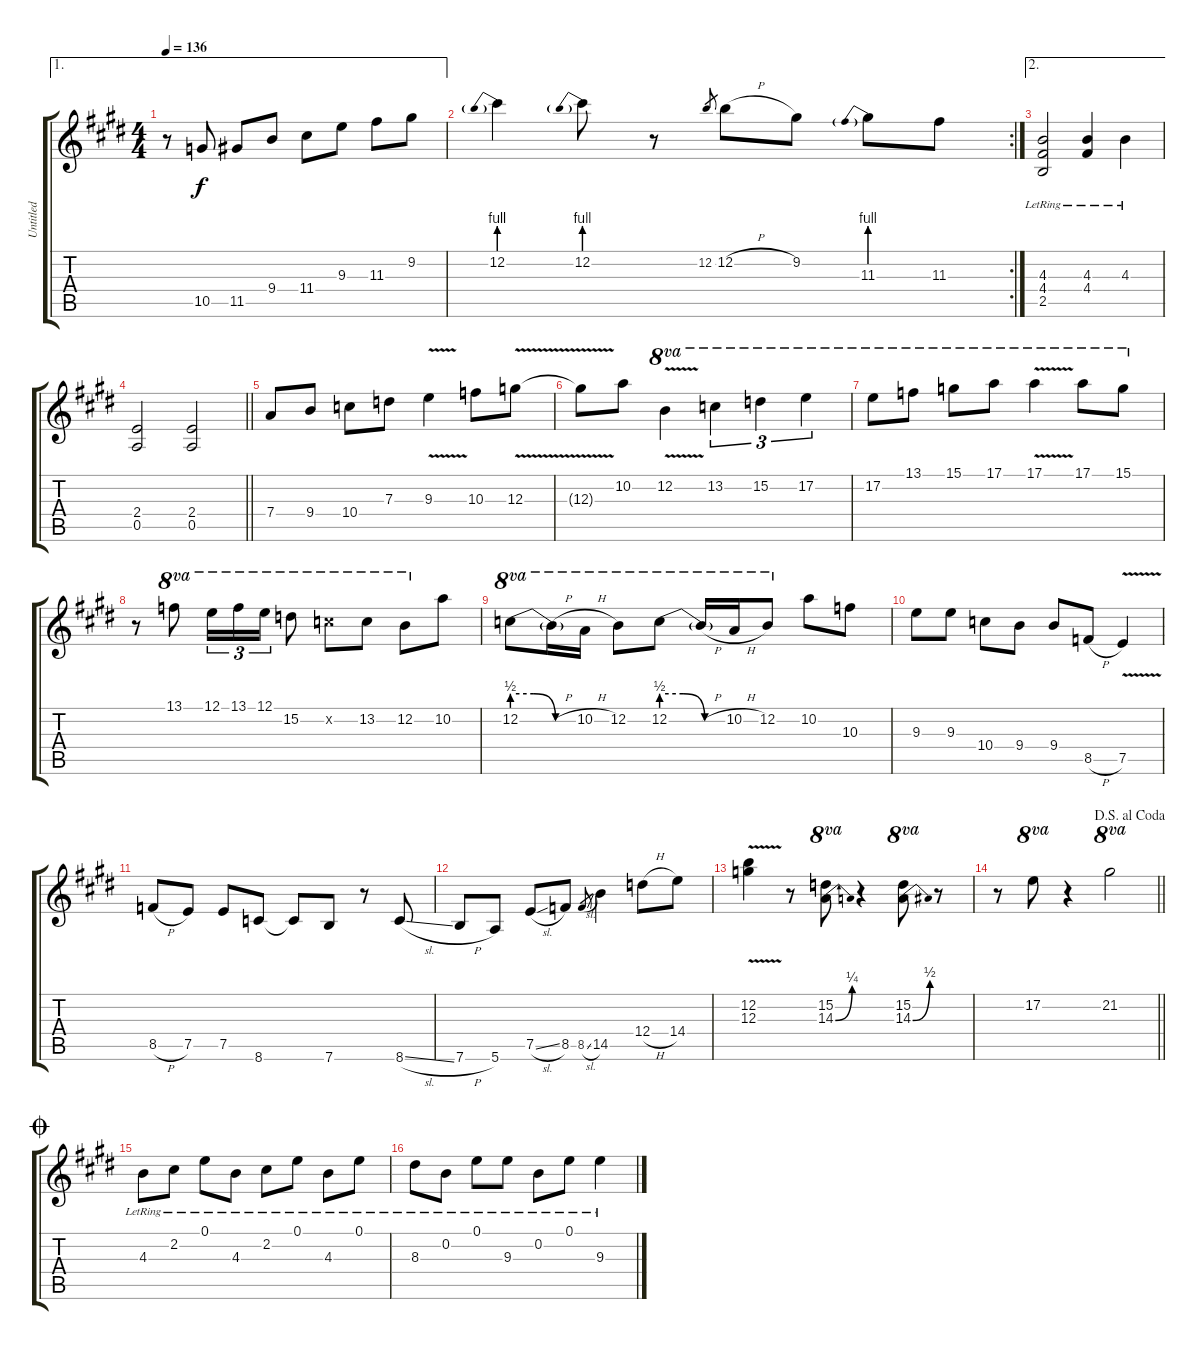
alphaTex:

\track ("Untitled" "Untitled") {instrument distortionguitar}
\staff {score tabs}
\tuning (E4 B3 G3 D3 A2 E2) {hide}
\ae 1
\ts (4 4)
\tempo 136
\clef g2
\ks e
r.8{dy f} 10.5.8 11.5.8 9.4.8 11.4.8 9.3.8 11.3.8 9.2.8 |
\rc 2
\ks c#minor
12.2{be (prebend 0 4 60 4)}.4 12.2{be (prebend 0 4 60 4)}.8 r.8 12.2.8{gr} 12.2{h}.8 9.2.8 11.3{be (prebend 0 4 60 4)}.8 11.3.8 |
\ae 2
\ks e
(4.3{lr} 4.4{lr} 2.5{lr}).2 (4.3{lr} 4.4{lr}).4 4.3{lr}.4 |
\barLineRight lightlight
\ks c#minor
(2.4 0.5).2 (2.4 0.5).2 |
\ks e
7.4.8 9.4.8 10.4.8 7.3.8 9.3{v}.4 10.3.8 12.3{v}.8 |
\ks c#minor
12.3{v t}.8 10.2.8 12.2{v}.4{ot 8va} 13.2.4{tu (3 2) ot 8va} 15.2.4{tu (3 2) ot 8va} 17.2.4{tu (3 2) ot 8va} |
17.2.8{ot 8va} 13.1.8{ot 8va} 15.1.8{ot 8va} 17.1.8{ot 8va} 17.1{v}.4{ot 8va} 17.1.8{ot 8va} 15.1.8{ot 8va} |
r.8 13.1.8{ot 8va} 12.1.16{tu (3 2) ot 8va} 13.1.16{tu (3 2) ot 8va} 12.1.16{tu (3 2) ot 8va} 15.2.8{ot 8va} 13.2{x}.8{ot 8va} 13.2.8{ot 8va} 12.2.8{ot 8va} 10.2.8 |
\ks e
12.2{be (custom 0 2 20 2 40 0 60 0)}.8{ot 8va} 12.2{h t}.16{ot 8va} 10.2{h}.16{ot 8va} 12.2.8{ot 8va} 12.2{be (custom 0 2 20 2 40 0 60 0)}.8{ot 8va} 12.2{h t}.16{ot 8va} 10.2{h}.16{ot 8va} 12.2.8{ot 8va} 10.2.8 10.3.8 |
\ks c#minor
9.3.8 9.3.8 10.4.8 9.4.8 9.4.8 8.5{h}.8 7.5{v}.4 |
8.5{h}.8 7.5.8 7.5.8 8.6.8 8.6{t}.8 7.6.8 r.8 8.6{sl}.8 |
7.6{h}.8 5.6.8 7.5{sl}.8 8.5.8 8.5{sl}.8{gr} 14.5.4 12.4{h}.8 14.4.8 |
\ks e
(12.2{v} 12.3{v}).4 r.8 (15.2 14.3{be (bend 0 0 60 1)}).8{ot 8va} r.4 (15.2 14.3{be (bend 0 0 60 2)}).8{ot 8va} r.8 |
\jump dalsegnoalcoda
\barLineRight lightlight
\ks c#minor
r.8 17.2.8{ot 8va} r.4 21.2.2{ot 8va} |
\jump coda
\ks e
4.3{lr}.8 2.2{lr}.8 0.1{lr}.8 4.3{lr}.8 2.2{lr}.8 0.1{lr}.8 4.3{lr}.8 0.1{lr}.8 |
\ks c#minor
8.3{lr}.8 0.2{lr}.8 0.1{lr}.8 9.3{lr}.8 0.2{lr}.8 0.1{lr}.8 9.3{lr}.4
